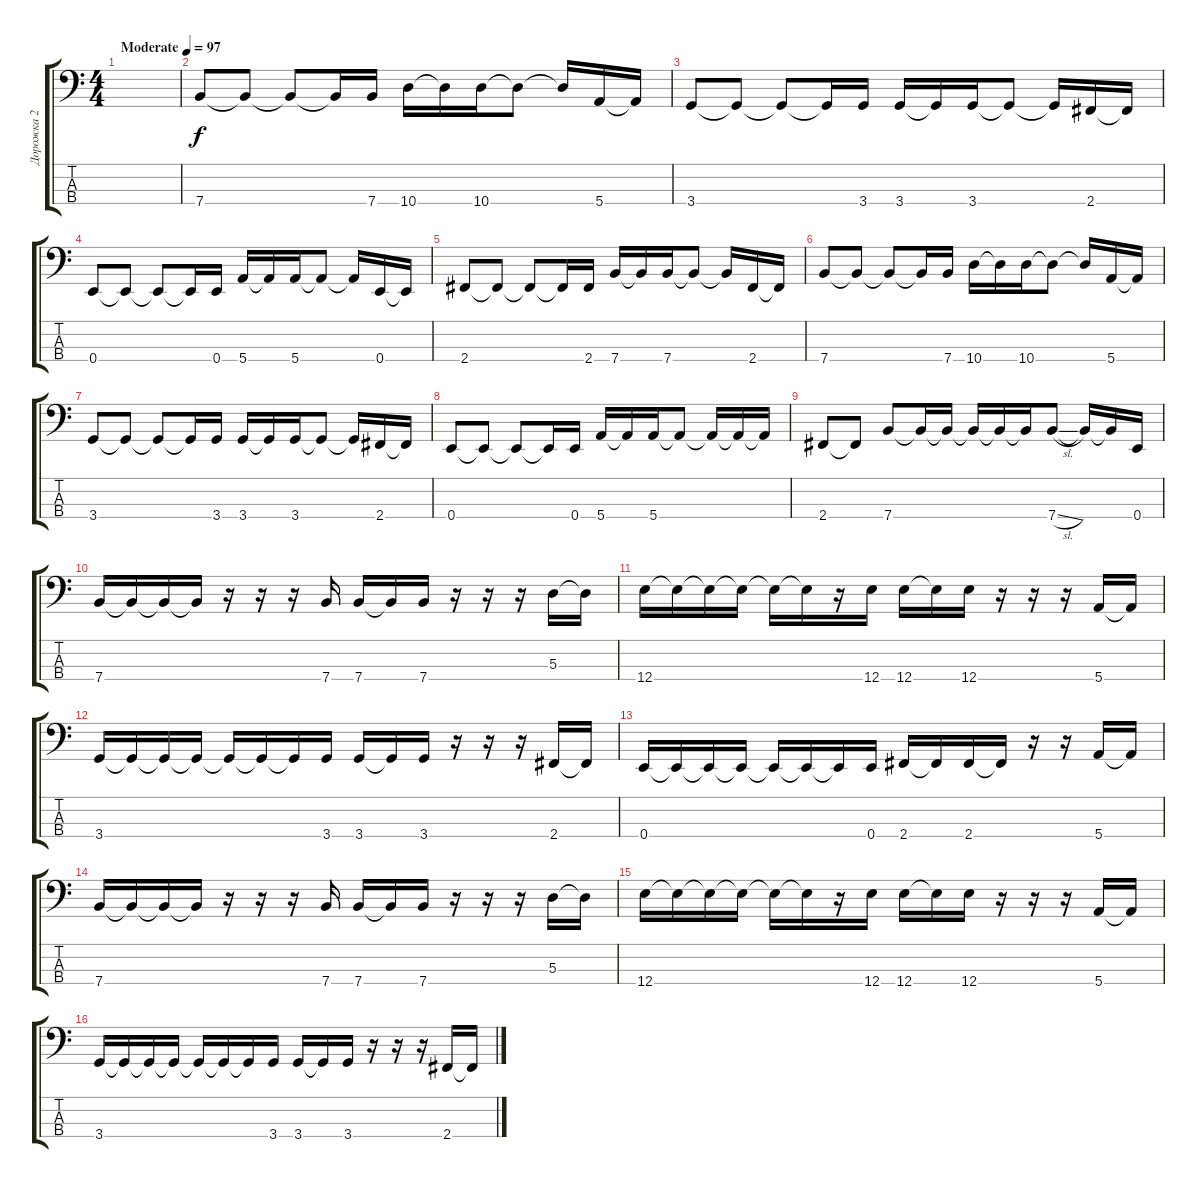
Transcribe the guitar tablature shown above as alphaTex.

\track ("Дорожка 2" "Дорожка 2") {instrument electricbassfinger}
\staff {score tabs}
\tuning (G2 D2 A1 E1) {hide}
\ts (4 4)
\tempo (97 "Moderate")
\clef f4
\ks c
|
7.4.8 7.4{t}.8 7.4{t}.8 7.4{t}.16 7.4.16 10.4.16 10.4{t}.16 10.4.16 10.4{t}.8 10.4{t}.16 5.4.16 5.4{t}.16 |
3.4.8 3.4{t}.8 3.4{t}.8 3.4{t}.16 3.4.16 3.4.16 3.4{t}.16 3.4.16 3.4{t}.8 3.4{t}.16 2.4.16 2.4{t}.16 |
0.4.8 0.4{t}.8 0.4{t}.8 0.4{t}.16 0.4.16 5.4.16 5.4{t}.16 5.4.16 5.4{t}.8 5.4{t}.16 0.4.16 0.4{t}.16 |
2.4.8 2.4{t}.8 2.4{t}.8 2.4{t}.16 2.4.16 7.4.16 7.4{t}.16 7.4.16 7.4{t}.8 7.4{t}.16 2.4.16 2.4{t}.16 |
7.4.8 7.4{t}.8 7.4{t}.8 7.4{t}.16 7.4.16 10.4.16 10.4{t}.16 10.4.16 10.4{t}.8 10.4{t}.16 5.4.16 5.4{t}.16 |
3.4.8 3.4{t}.8 3.4{t}.8 3.4{t}.16 3.4.16 3.4.16 3.4{t}.16 3.4.16 3.4{t}.8 3.4{t}.16 2.4.16 2.4{t}.16 |
0.4.8 0.4{t}.8 0.4{t}.8 0.4{t}.16 0.4.16 5.4.16 5.4{t}.16 5.4.16 5.4{t}.8 5.4{t}.16 5.4{t}.16 5.4{t}.16 |
2.4.8 2.4{t}.8 7.4.8 7.4{t}.16 7.4{t}.16 7.4{t}.16 7.4{t}.16 7.4{t}.16 7.4{sl}.8 7.4{t}.16 7.4{t}.16 0.4.16 |
7.4.16 7.4{t}.16 7.4{t}.16 7.4{t}.16 r.16 r.16 r.16 7.4.16 7.4.16 7.4{t}.16 7.4.16 r.16 r.16 r.16 5.3.16 5.3{t}.16 |
12.4.16 12.4{t}.16 12.4{t}.16 12.4{t}.16 12.4{t}.16 12.4{t}.16 r.16 12.4.16 12.4.16 12.4{t}.16 12.4.16 r.16 r.16 r.16 5.4.16 5.4{t}.16 |
3.4.16 3.4{t}.16 3.4{t}.16 3.4{t}.16 3.4{t}.16 3.4{t}.16 3.4{t}.16 3.4.16 3.4.16 3.4{t}.16 3.4.16 r.16 r.16 r.16 2.4.16 2.4{t}.16 |
0.4.16 0.4{t}.16 0.4{t}.16 0.4{t}.16 0.4{t}.16 0.4{t}.16 0.4{t}.16 0.4.16 2.4.16 2.4{t}.16 2.4.16 2.4{t}.16 r.16 r.16 5.4.16 5.4{t}.16 |
7.4.16 7.4{t}.16 7.4{t}.16 7.4{t}.16 r.16 r.16 r.16 7.4.16 7.4.16 7.4{t}.16 7.4.16 r.16 r.16 r.16 5.3.16 5.3{t}.16 |
12.4.16 12.4{t}.16 12.4{t}.16 12.4{t}.16 12.4{t}.16 12.4{t}.16 r.16 12.4.16 12.4.16 12.4{t}.16 12.4.16 r.16 r.16 r.16 5.4.16 5.4{t}.16 |
3.4.16 3.4{t}.16 3.4{t}.16 3.4{t}.16 3.4{t}.16 3.4{t}.16 3.4{t}.16 3.4.16 3.4.16 3.4{t}.16 3.4.16 r.16 r.16 r.16 2.4.16 2.4{t}.16
